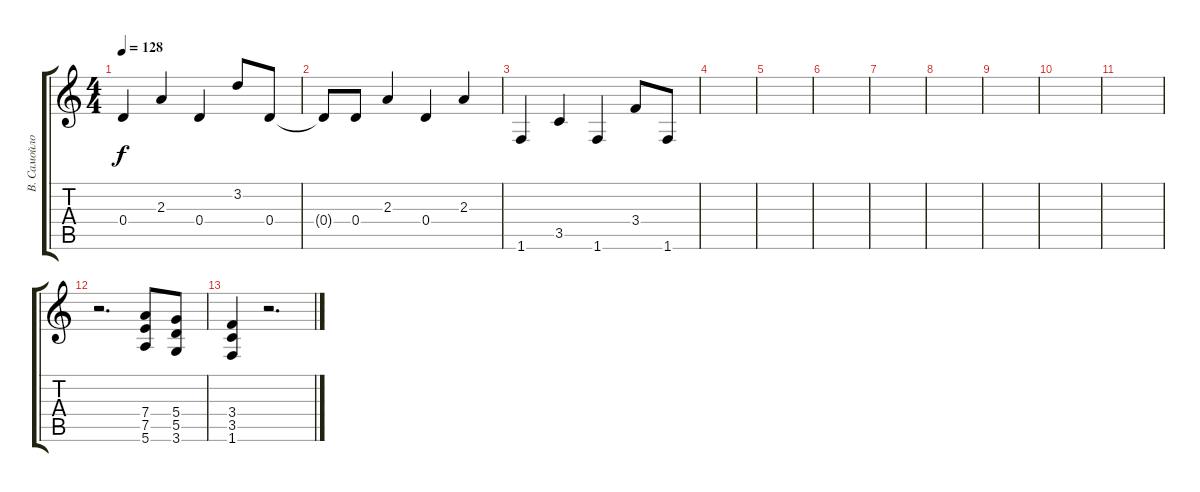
\track ("В. Самойлов" "В. Самойло") {instrument distortionguitar}
\staff {score tabs}
\tuning (E4 B3 G3 D3 A2 E2) {hide}
\ts (4 4)
\tempo 128
\clef g2
\ks c
0.4.4{dy f} 2.3.4 0.4.4 3.2.8 0.4.8 |
0.4{t}.8 0.4.8 2.3.4 0.4.4 2.3.4 |
1.6.4 3.5.4 1.6.4 3.4.8 1.6.8 |
|
|
|
|
|
|
|
|
r.2{d} (7.4 7.5 5.6).8 (5.4 5.5 3.6).8 |
(3.4 3.5 1.6).4 r.2{d}
